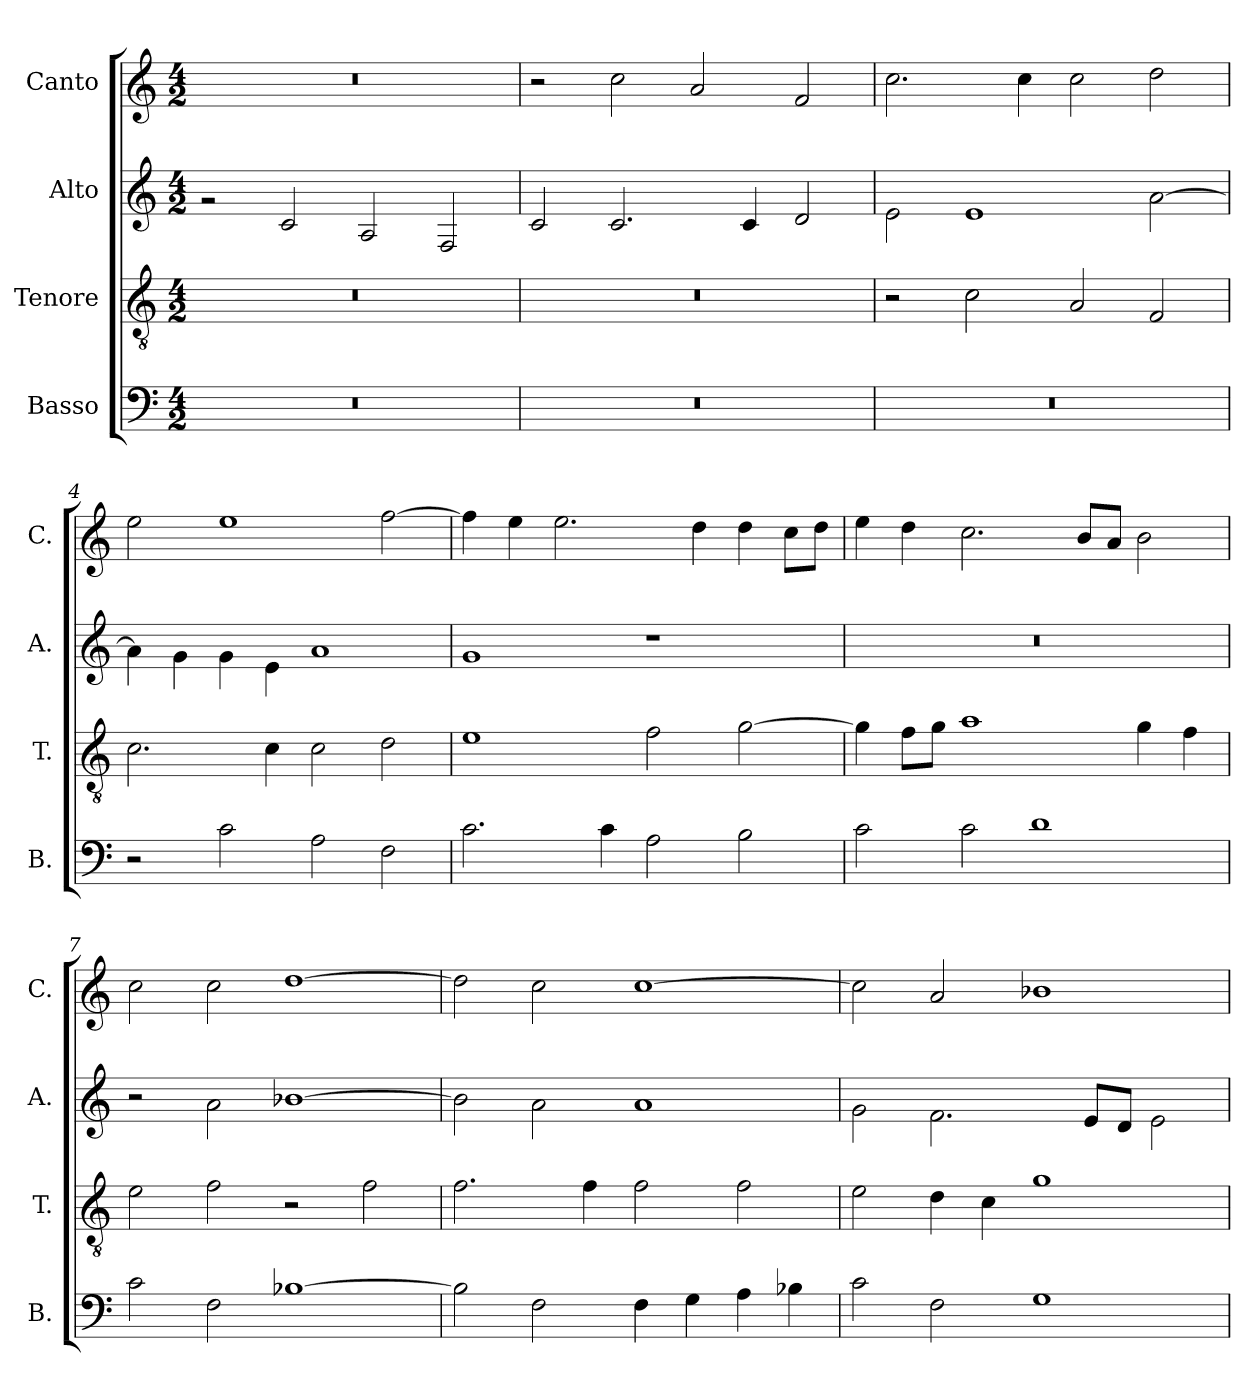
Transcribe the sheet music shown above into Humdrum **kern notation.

**kern	**kern	**kern	**kern
*part4	*part3	*part2	*part1
*staff4	*staff3	*staff2	*staff1
*I"Basso	*I"Tenore	*I"Alto	*I"Canto
*I'B.	*I'T.	*I'A.	*I'C.
*clefF4	*clefGv2	*clefG2	*clefG2
*k[]	*k[]	*k[]	*k[]
*M4/2	*M4/2	*M4/2	*M4/2
=1	=1	=1	=1
0r	0r	2rg	0r
.	.	2c/	.
.	.	2A/	.
.	.	2F/	.
=2	=2	=2	=2
0r	0r	2c/	2r
.	.	2.c/	2cc\
.	.	.	2a/
.	.	4c/	.
.	.	2d/	2f/
=3	=3	=3	=3
0r	2r	2e\	2.cc\
.	2c\	1e	.
.	.	.	4cc\
.	2A/	.	2cc\
.	2F/	[2a\	2dd\
=4	=4	=4	=4
2r	2.c\	4a\]	2ee\
.	.	4g\	.
2c\	.	4g\	1ee
.	4c\	4e\	.
2A\	2c\	1a	.
2F\	2d\	.	[2ff\
!!LO:LB:g=z
=5	=5	=5	=5
2.c\	1e	1g	4ff\]
.	.	.	4ee\
.	.	.	2.ee\
4c\	.	.	.
2A\	2f\	1r	.
.	.	.	4dd\
2B\	[2g\	.	4dd\
.	.	.	8cc\L
.	.	.	8dd\J
=6	=6	=6	=6
2c\	4g\]	0r	4ee\
.	8f\L	.	4dd\
.	8g\J	.	.
2c\	1a	.	2.cc\
1d	.	.	.
.	.	.	8b/L
.	.	.	8a/J
.	4g\	.	2b\
.	4f\	.	.
=7	=7	=7	=7
2c\	2e\	2r	2cc\
2F\	2f\	2a\	2cc\
[1B-X	2r	[1b-X	[1dd
.	2f\	.	.
=8	=8	=8	=8
2B-\]	2.f\	2b-\]	2dd\]
2F\	.	2a\	2cc\
.	4f\	.	.
4F\	2f\	1a	[1cc
4G\	.	.	.
4A\	2f\	.	.
4B-X\	.	.	.
!!LO:LB:g=z
=9	=9	=9	=9
2c\	2e\	2g\	2cc\]
2F\	4d\	2.f\	2a/
.	4c\	.	.
1G	1g	.	1b-X
.	.	8e/L	.
.	.	8d/J	.
.	.	2e\	.
=	=	=	=
*-	*-	*-	*-
